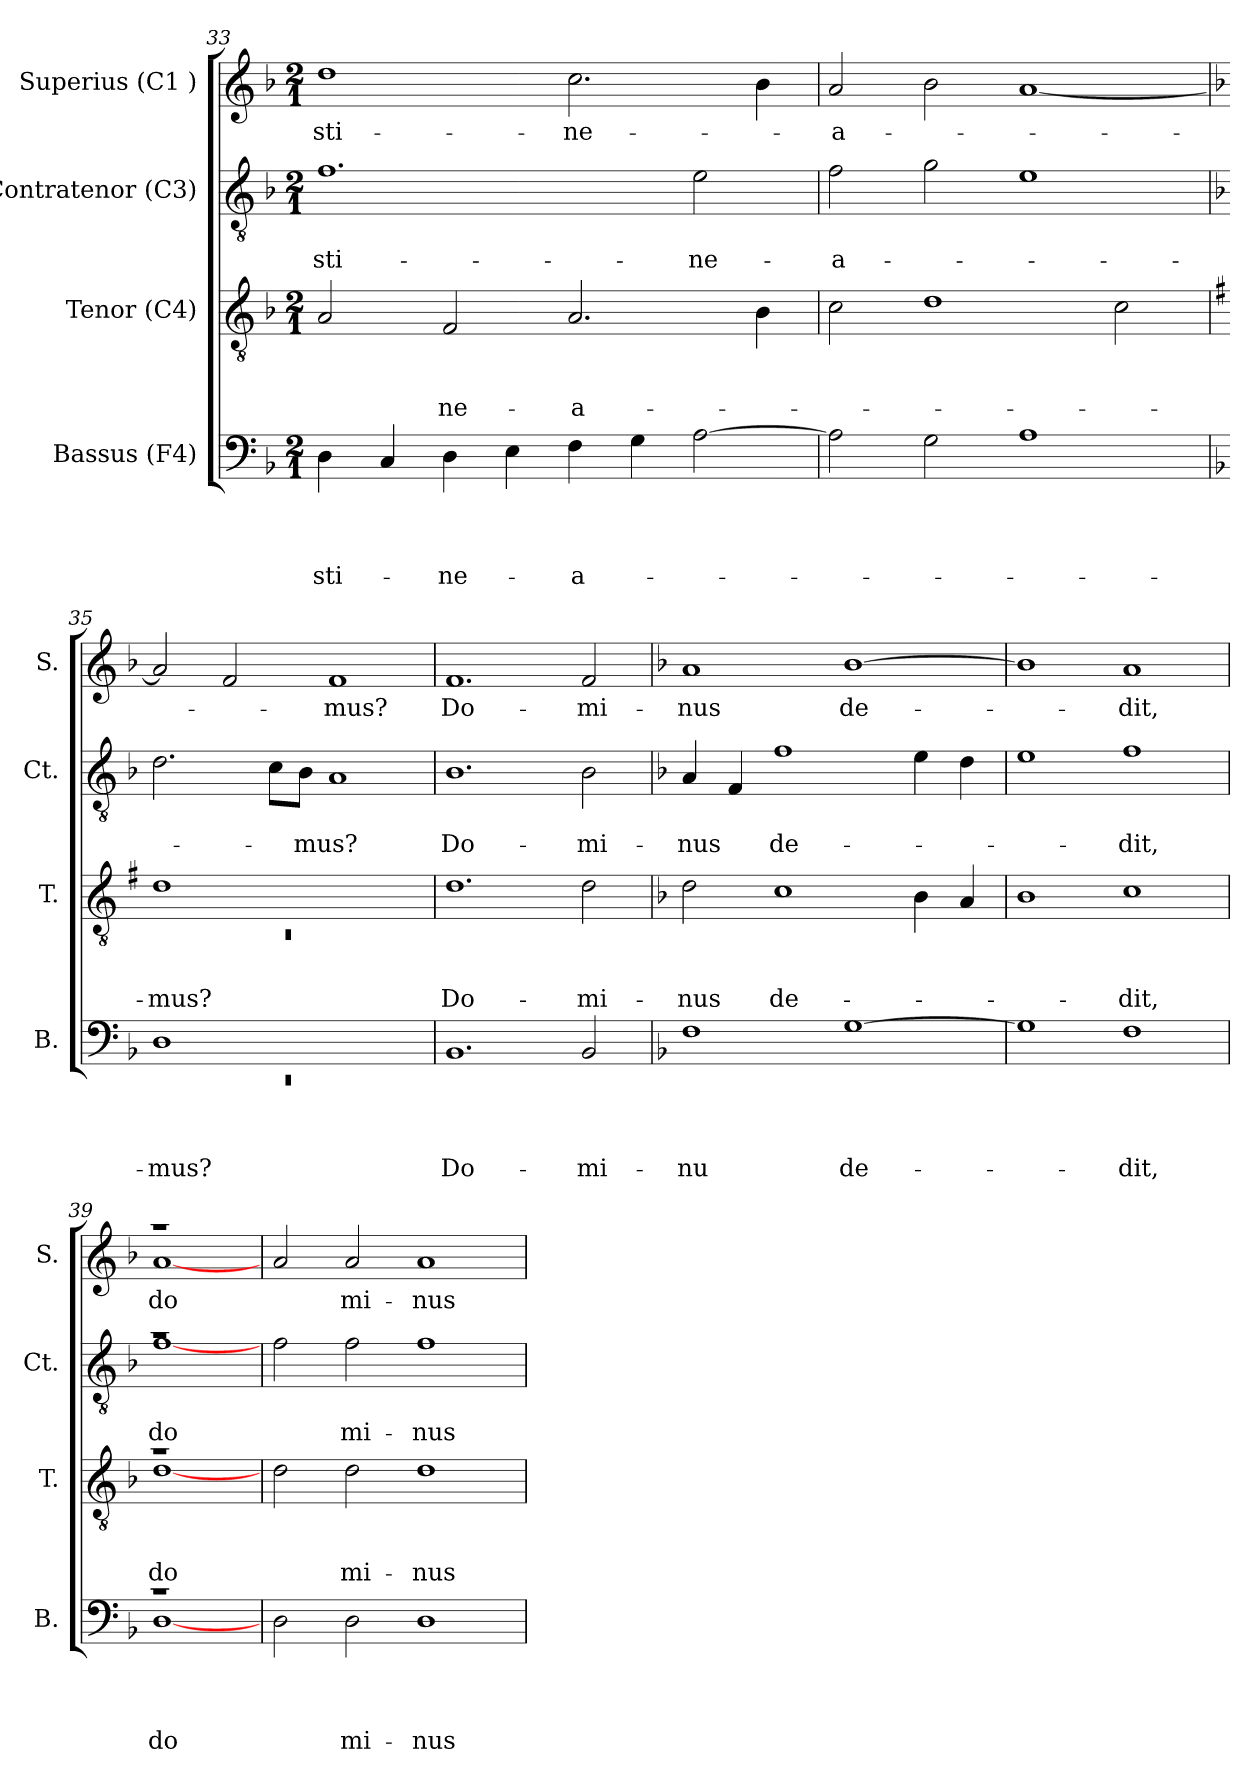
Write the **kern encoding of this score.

**kern	**text	**text	**text	**text	**kern	**text	**text	**text	**kern	**text	**text	**kern	**text
*part4	*part4	*part4	*part4	*part4	*part3	*part3	*part3	*part3	*part2	*part2	*part2	*part1	*part1
*staff4	*staff4	*staff4	*staff4	*staff4	*staff3	*staff3	*staff3	*staff3	*staff2	*staff2	*staff2	*staff1	*staff1
*I"Bassus (F4)	*	*	*	*	*I"Tenor (C4)	*	*	*	*I"Contratenor (C3)	*	*	*I"Superius (C1 )	*
*I'B.	*	*	*	*	*I'T.	*	*	*	*I'Ct.	*	*	*I'S.	*
*clefF4	*	*	*	*	*clefGv2	*	*	*	*clefGv2	*	*	*clefG2	*
*k[b-]	*	*	*	*	*k[b-]	*	*	*	*k[b-]	*	*	*k[b-]	*
*F:	*	*	*	*	*F:	*	*	*	*F:	*	*	*F:	*
*M2/1	*	*	*	*	*M2/1	*	*	*	*M2/1	*	*	*M2/1	*
=33	=33	=33	=33	=33	=33	=33	=33	=33	=33	=33	=33	=33	=33
!	!	!	!	!LO:LY:b	!	!	!	!	!	!	!LO:LY:b	!	!LO:LY:b
4D\	.	.	.	-sti-	2A/	.	.	.	1.f	.	-sti-	1dd	-sti-
4C/	.	.	.	.	.	.	.	.	.	.	.	.	.
!	!	!	!	!LO:LY:b	!	!	!	!LO:LY:b	!	!	!	!	!
4D\	.	.	.	-ne-	2F/	.	.	-ne-	.	.	.	.	.
4E\	.	.	.	.	.	.	.	.	.	.	.	.	.
!	!	!	!	!LO:LY:b	!	!	!	!LO:LY:b	!	!	!	!	!LO:LY:b
4F\	.	.	.	-a-	2.A/	.	.	-a-	.	.	.	2.cc\	-ne-
4G\	.	.	.	.	.	.	.	.	.	.	.	.	.
!	!	!	!	!	!	!	!	!	!	!	!LO:LY:b	!	!
[>2A\	.	.	.	.	.	.	.	.	2e\	.	-ne-	.	.
.	.	.	.	.	4B-\	.	.	.	.	.	.	4b-\	.
=34	=34	=34	=34	=34	=34	=34	=34	=34	=34	=34	=34	=34	=34
!	!	!	!	!	!	!	!	!	!	!	!LO:LY:b	!	!LO:LY:b
2A\]	.	.	.	.	2c\	.	.	.	2f\	.	-a-	2a/	-a-
2G\	.	.	.	.	1d	.	.	.	2g\	.	.	2b-\	.
1A	.	.	.	.	.	.	.	.	1e	.	.	[<1a	.
.	.	.	.	.	2c\	.	.	.	.	.	.	.	.
=35	=35	=35	=35	=35	=35	=35	=35	=35	=35	=35	=35	=35	=35
*	*	*	*	*	*k[f#]	*	*	*	*	*	*	*	*
*	*	*	*	*	*G:	*	*	*	*	*	*	*	*
*^	*	*	*	*	*^	*	*	*	*	*	*	*	*
!	!LO:N:vis=1	!	!	!	!LO:LY:b	!	!LO:N:vis=1	!	!	!LO:LY:b	!	!	!	!	!
1D	0rEE	.	.	.	-mus?	1d	0rC	.	.	-mus?	2.d\	.	.	2a/]	.
.	.	.	.	.	.	.	.	.	.	.	.	.	.	2f/	.
.	.	.	.	.	.	.	.	.	.	.	8c\L	.	.	.	.
!	!	!	!	!	!	!	!	!	!	!	!	!	!LO:LY:b	!	!
.	.	.	.	.	.	.	.	.	.	.	8B-\J	.	-mus?	.	.
!	!	!	!	!	!	!	!	!	!	!	!	!	!	!	!LO:LY:b
1ryy	.	.	.	.	.	1ryy	.	.	.	.	1A	.	.	1f	-mus?
*v	*v	*	*	*	*	*	*	*	*	*	*	*	*	*	*
*	*	*	*	*	*v	*v	*	*	*	*	*	*	*	*
=36	=36	=36	=36	=36	=36	=36	=36	=36	=36	=36	=36	=36	=36
!	!	!	!	!LO:LY:b	!	!	!	!LO:LY:b	!	!	!LO:LY:b	!	!LO:LY:b
1.BB-	.	.	.	Do-	1.d	.	.	Do-	1.B-	.	Do-	1.f	Do-
!	!	!	!	!LO:LY:b	!	!	!	!LO:LY:b	!	!	!LO:LY:b	!	!LO:LY:b
2BB-/	.	.	.	-mi-	2d\	.	.	-mi-	2B-\	.	-mi-	2f/	-mi-
!!LO:LB:g=z
=37	=37	=37	=37	=37	=37	=37	=37	=37	=37	=37	=37	=37	=37
*	*	*	*	*	*k[b-]	*	*	*	*	*	*	*	*
*	*	*	*	*	*F:	*	*	*	*	*	*	*	*
!	!	!	!	!LO:LY:b	!	!	!	!LO:LY:b	!	!	!LO:LY:b	!	!LO:LY:b
1F	.	.	.	-nu	2d\	.	.	-nus	4A/	.	-nus	1a	-nus
.	.	.	.	.	.	.	.	.	4F/	.	.	.	.
!	!	!	!	!	!	!	!	!LO:LY:b	!	!	!LO:LY:b	!	!
.	.	.	.	.	1c	.	.	de-	1f	.	de-	.	.
!	!	!	!	!LO:LY:b	!	!	!	!	!	!	!	!	!LO:LY:b
[>1G	.	.	.	de-	.	.	.	.	.	.	.	[>1b-	de-
.	.	.	.	.	4B-\	.	.	.	4e\	.	.	.	.
.	.	.	.	.	4A/	.	.	.	4d\	.	.	.	.
=38	=38	=38	=38	=38	=38	=38	=38	=38	=38	=38	=38	=38	=38
1G]	.	.	.	.	1B-	.	.	.	1e	.	.	1b-]	.
!	!	!	!	!LO:LY:b	!	!	!	!LO:LY:b	!	!	!LO:LY:b	!	!LO:LY:b
1F	.	.	.	-dit,	1c	.	.	-dit,	1f	.	-dit,	1a	-dit,
=39	=39	=39	=39	=39	=39	=39	=39	=39	=39	=39	=39	=39	=39
*^	*	*	*	*	*	*	*	*	*	*	*	*	*
!	!	!	!	!	!LO:LY:b	!	!	!	!LO:LY:b	!	!	!LO:LY:b	!	!LO:LY:b
*	*	*	*	*	*	*^	*	*	*	*^	*	*	*^	*
1rc	[>1D	.	.	.	do-	1ra	[>1d	.	.	do-	1ra	[>1f	.	do-	1raa	[<1a	do-
*v	*v	*	*	*	*	*	*	*	*	*	*v	*v	*	*	*v	*v	*
*	*	*	*	*	*v	*v	*	*	*	*	*	*	*	*
=40	=40	=40	=40	=40	=40	=40	=40	=40	=40	=40	=40	=40	=40
2D\	.	.	.	.	2d\	.	.	.	2f\	.	.	2a/	.
!	!	!	!	!LO:LY:b	!	!	!	!LO:LY:b	!	!	!LO:LY:b	!	!LO:LY:b
2D\	.	.	.	-mi-	2d\	.	.	-mi-	2f\	.	-mi-	2a/	-mi-
!	!	!	!	!LO:LY:b	!	!	!	!LO:LY:b	!	!	!LO:LY:b	!	!LO:LY:b
1D	.	.	.	-nus	1d	.	.	-nus	1f	.	-nus	1a	-nus
=	=	=	=	=	=	=	=	=	=	=	=	=	=
*-	*-	*-	*-	*-	*-	*-	*-	*-	*-	*-	*-	*-	*-
